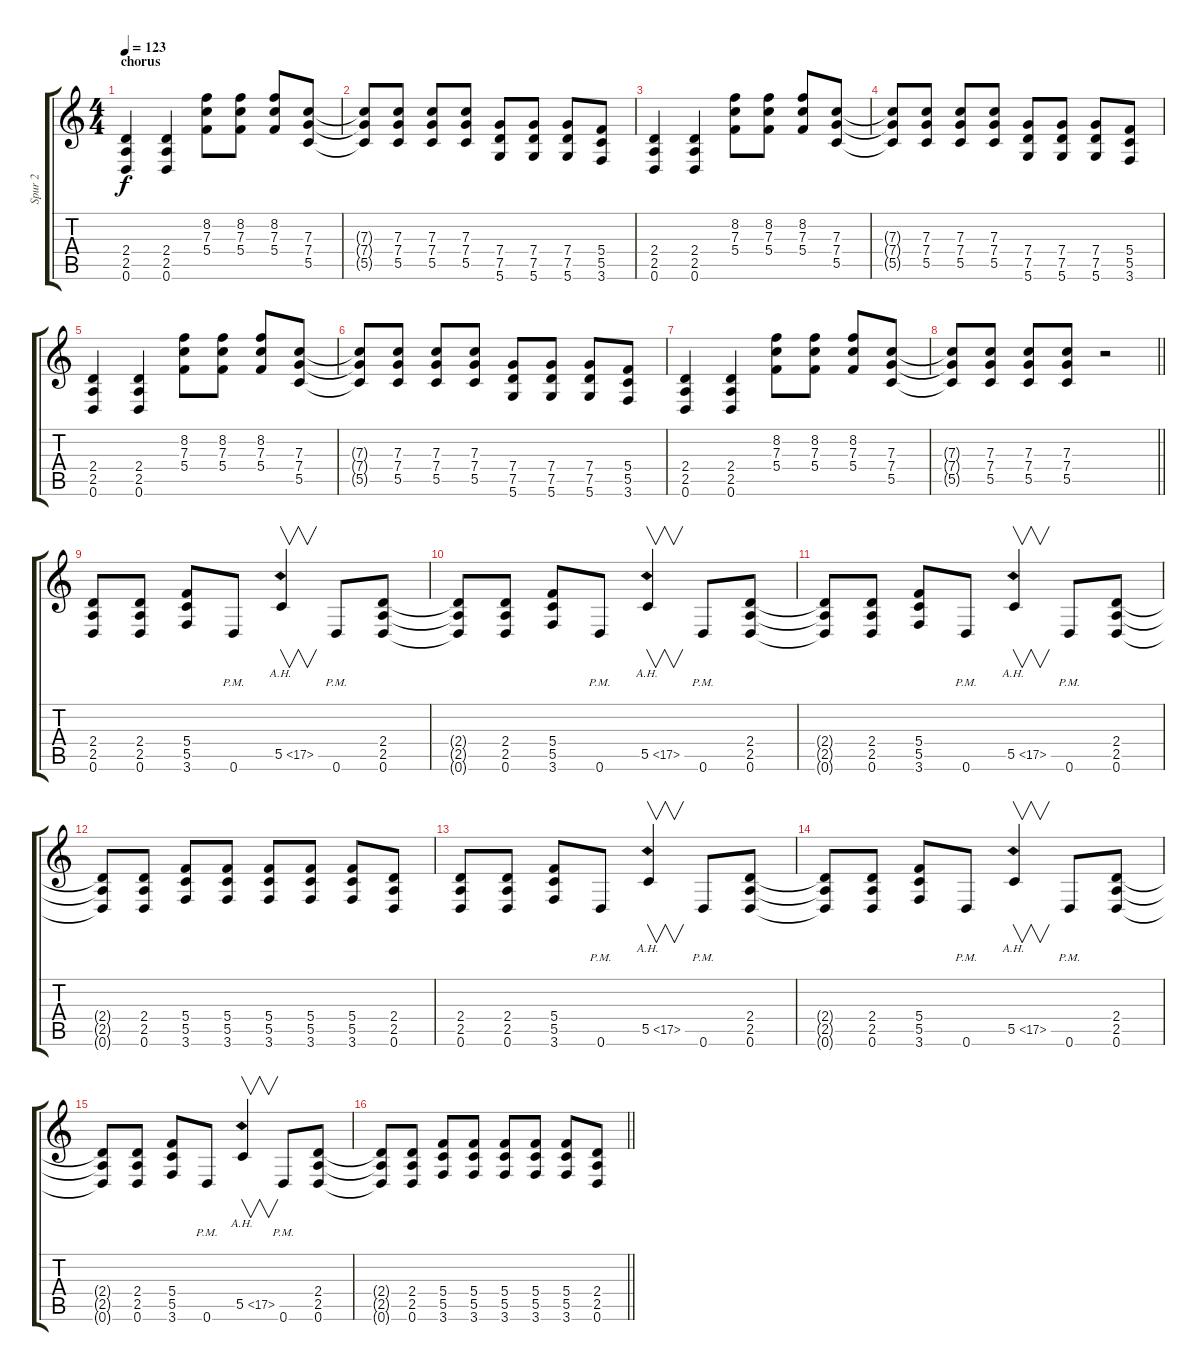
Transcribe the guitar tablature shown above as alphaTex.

\track ("Spur 2" "Spur 2") {instrument distortionguitar}
\staff {score tabs}
\tuning (D4 A3 F3 C3 G2 D2) {hide}
\ts (4 4)
\section ("" "chorus")
\tempo 123
\clef g2
\ks c
(2.4 2.5 0.6).4{dy f} (2.4 2.5 0.6).4 (8.2 7.3 5.4).8 (8.2 7.3 5.4).8 (8.2 7.3 5.4).8 (7.3 7.4 5.5).8 |
(7.3{t} 7.4{t} 5.5{t}).8 (7.3 7.4 5.5).8 (7.3 7.4 5.5).8 (7.3 7.4 5.5).8 (7.4 7.5 5.6).8 (7.4 7.5 5.6).8 (7.4 7.5 5.6).8 (5.4 5.5 3.6).8 |
(2.4 2.5 0.6).4 (2.4 2.5 0.6).4 (8.2 7.3 5.4).8 (8.2 7.3 5.4).8 (8.2 7.3 5.4).8 (7.3 7.4 5.5).8 |
(7.3{t} 7.4{t} 5.5{t}).8 (7.3 7.4 5.5).8 (7.3 7.4 5.5).8 (7.3 7.4 5.5).8 (7.4 7.5 5.6).8 (7.4 7.5 5.6).8 (7.4 7.5 5.6).8 (5.4 5.5 3.6).8 |
(2.4 2.5 0.6).4 (2.4 2.5 0.6).4 (8.2 7.3 5.4).8 (8.2 7.3 5.4).8 (8.2 7.3 5.4).8 (7.3 7.4 5.5).8 |
(7.3{t} 7.4{t} 5.5{t}).8 (7.3 7.4 5.5).8 (7.3 7.4 5.5).8 (7.3 7.4 5.5).8 (7.4 7.5 5.6).8 (7.4 7.5 5.6).8 (7.4 7.5 5.6).8 (5.4 5.5 3.6).8 |
(2.4 2.5 0.6).4 (2.4 2.5 0.6).4 (8.2 7.3 5.4).8 (8.2 7.3 5.4).8 (8.2 7.3 5.4).8 (7.3 7.4 5.5).8 |
\barLineRight lightlight
(7.3{t} 7.4{t} 5.5{t}).8 (7.3 7.4 5.5).8 (7.3 7.4 5.5).8 (7.3 7.4 5.5).8 r.2 |
(2.4 2.5 0.6).8 (2.4 2.5 0.6).8 (5.4 5.5 3.6).8 0.6{pm}.8 5.5{ah 12}.4{v} 0.6{pm}.8 (2.4 2.5 0.6).8 |
(2.4{t} 2.5{t} 0.6{t}).8 (2.4 2.5 0.6).8 (5.4 5.5 3.6).8 0.6{pm}.8 5.5{ah 12}.4{v} 0.6{pm}.8 (2.4 2.5 0.6).8 |
(2.4{t} 2.5{t} 0.6{t}).8 (2.4 2.5 0.6).8 (5.4 5.5 3.6).8 0.6{pm}.8 5.5{ah 12}.4{v} 0.6{pm}.8 (2.4 2.5 0.6).8 |
(2.4{t} 2.5{t} 0.6{t}).8 (2.4 2.5 0.6).8 (5.4 5.5 3.6).8 (5.4 5.5 3.6).8 (5.4 5.5 3.6).8 (5.4 5.5 3.6).8 (5.4 5.5 3.6).8 (2.4 2.5 0.6).8 |
(2.4 2.5 0.6).8 (2.4 2.5 0.6).8 (5.4 5.5 3.6).8 0.6{pm}.8 5.5{ah 12}.4{v} 0.6{pm}.8 (2.4 2.5 0.6).8 |
(2.4{t} 2.5{t} 0.6{t}).8 (2.4 2.5 0.6).8 (5.4 5.5 3.6).8 0.6{pm}.8 5.5{ah 12}.4{v} 0.6{pm}.8 (2.4 2.5 0.6).8 |
(2.4{t} 2.5{t} 0.6{t}).8 (2.4 2.5 0.6).8 (5.4 5.5 3.6).8 0.6{pm}.8 5.5{ah 12}.4{v} 0.6{pm}.8 (2.4 2.5 0.6).8 |
\barLineRight lightlight
(2.4{t} 2.5{t} 0.6{t}).8 (2.4 2.5 0.6).8 (5.4 5.5 3.6).8 (5.4 5.5 3.6).8 (5.4 5.5 3.6).8 (5.4 5.5 3.6).8 (5.4 5.5 3.6).8 (2.4 2.5 0.6).8
